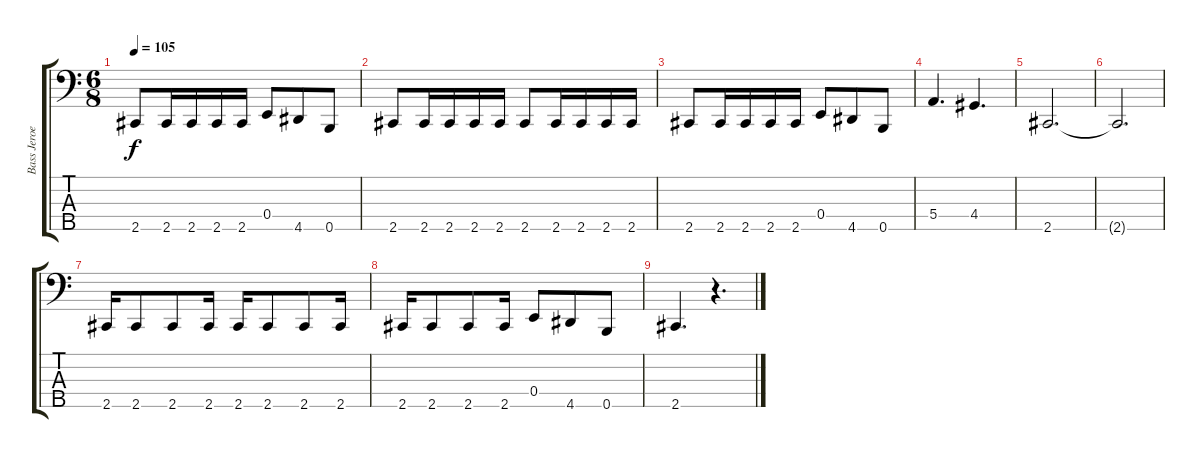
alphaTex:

\track ("Bass Jeroen van Veen" "Bass Jeroe") {instrument electricbassfinger}
\staff {score tabs}
\tuning (G2 D2 A1 E1 B0) {hide}
\ts (6 8)
\tempo 105
\clef f4
\ks c
2.5.8{dy f} 2.5.16 2.5.16 2.5.16 2.5.16 0.4.8 4.5.8 0.5.8 |
2.5.8 2.5.16 2.5.16 2.5.16 2.5.16 2.5.8 2.5.16 2.5.16 2.5.16 2.5.16 |
2.5.8 2.5.16 2.5.16 2.5.16 2.5.16 0.4.8 4.5.8 0.5.8 |
5.4.4{d} 4.4.4{d} |
2.5.2{d} |
2.5{t}.2{d} |
2.5.16 2.5.8 2.5.8 2.5.16 2.5.16 2.5.8 2.5.8 2.5.16 |
2.5.16 2.5.8 2.5.8 2.5.16 0.4.8 4.5.8 0.5.8 |
2.5.4{d} r.4{d}
